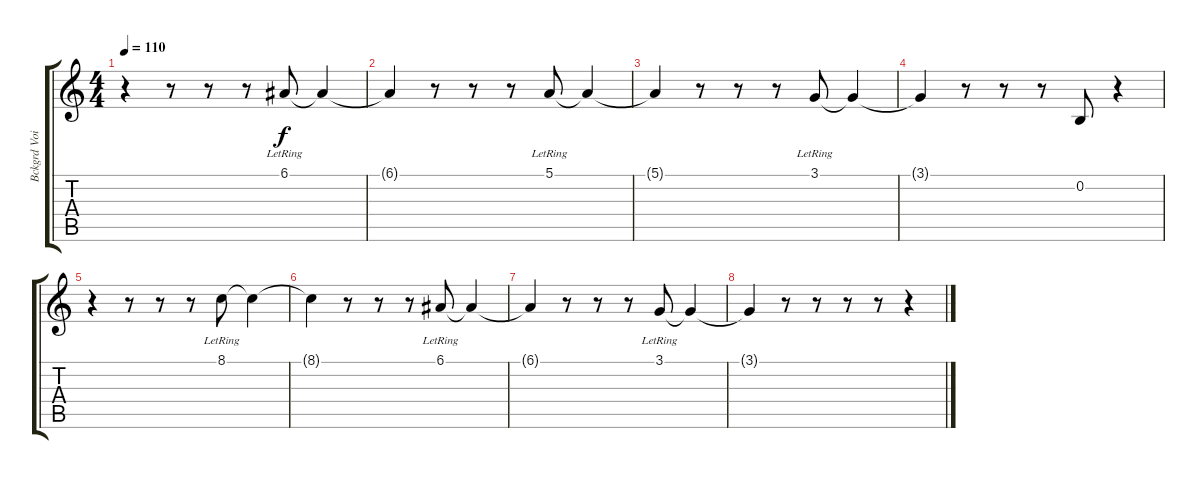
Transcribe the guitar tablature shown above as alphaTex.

\track ("Bckgrd Voice" "Bckgrd Voi") {instrument violin}
\staff {score tabs}
\tuning (E4 B3 G3 D3 A2 E2) {hide}
\ts (4 4)
\tempo 110
\clef g2
\ks c
r.4{dy f} r.8 r.8 r.8 6.1{lr}.8 6.1{t}.4 |
6.1{t}.4 r.8 r.8 r.8 5.1{lr}.8 5.1{t}.4 |
5.1{t}.4 r.8 r.8 r.8 3.1{lr}.8 3.1{t}.4 |
3.1{t}.4 r.8 r.8 r.8 0.2.8 r.4 |
r.4 r.8 r.8 r.8 8.1{lr}.8 8.1{t}.4 |
8.1{t}.4 r.8 r.8 r.8 6.1{lr}.8 6.1{t}.4 |
6.1{t}.4 r.8 r.8 r.8 3.1{lr}.8 3.1{t}.4 |
3.1{t}.4 r.8 r.8 r.8 r.8 r.4
